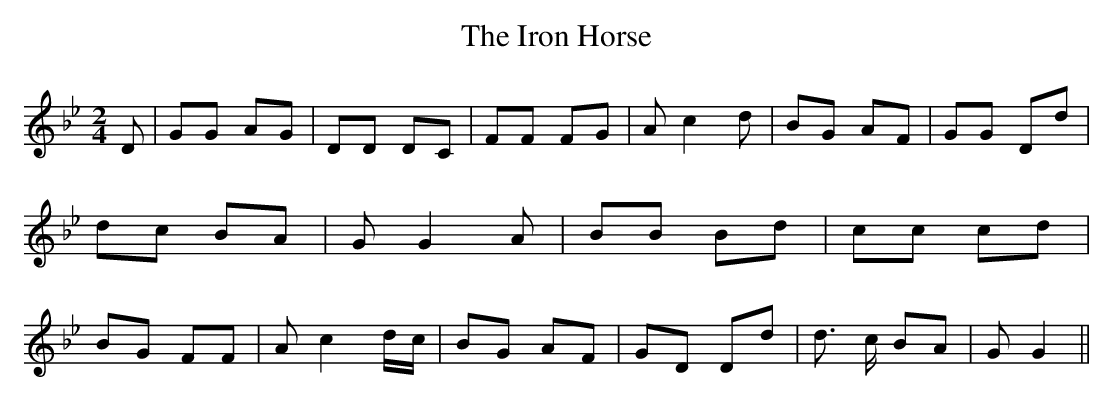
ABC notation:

X:1
T:The Iron Horse
M:2/4
L:1/8
K:Bb
 D| GG AG| DD DC| FF FG| A c2 d| BG AF| GG Dd| dc BA| G G2 A| BB Bd|\
 cc cd| BG FF| A c2d/2-c/2| BG AF| GD Dd| d3/2 c/2 BA| G G2||
